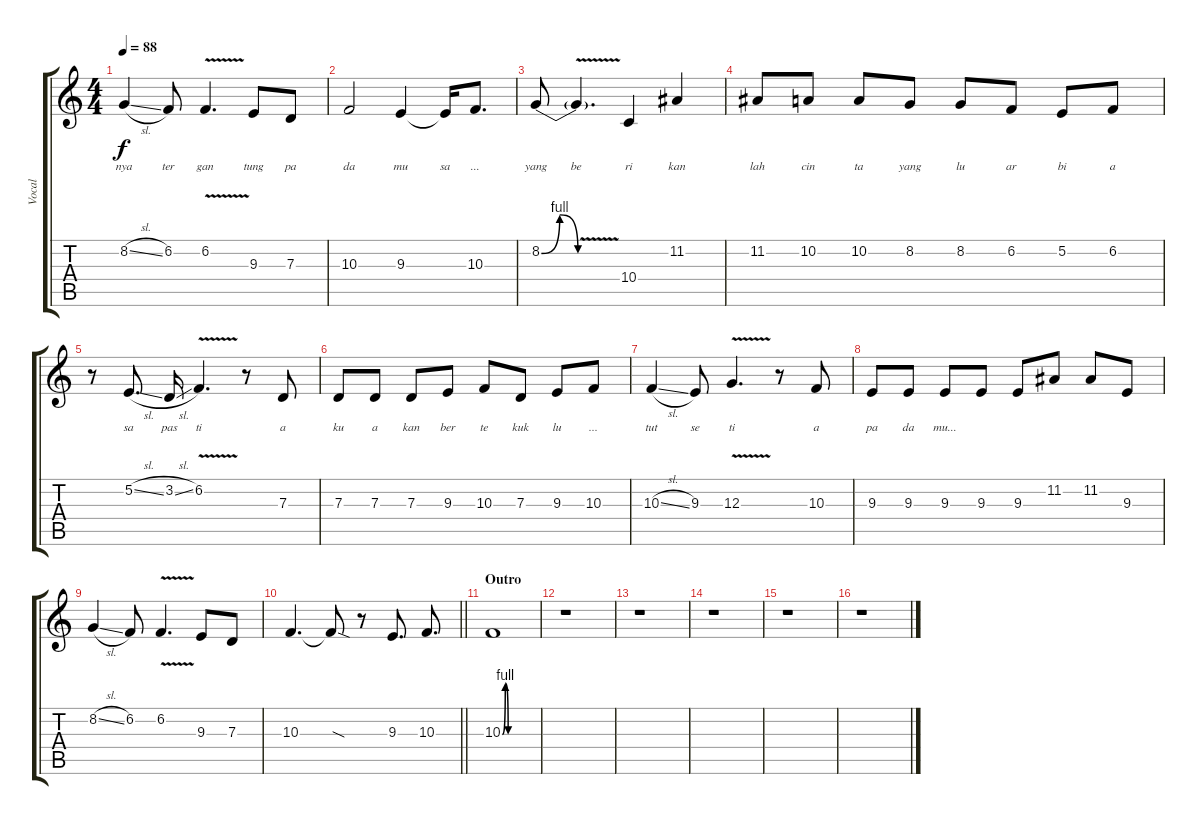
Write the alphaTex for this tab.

\track ("Vocal" "Vocal") {instrument oboe}
\staff {score tabs}
\tuning (E4 B3 G3 D3 A2 E2) {hide}
\ts (4 4)
\tempo 88
\clef g2
\ks c
8.2{sl}.4{lyrics (0 "nya") lyrics (1 "") lyrics (2 "") lyrics (3 "") lyrics (4 "") dy f} 6.2.8{lyrics (0 "ter") lyrics (1 "") lyrics (2 "") lyrics (3 "") lyrics (4 "")} 6.2{v}.4{d lyrics (0 "gan") lyrics (1 "") lyrics (2 "") lyrics (3 "") lyrics (4 "")} 9.3.8{lyrics (0 "tung") lyrics (1 "") lyrics (2 "") lyrics (3 "") lyrics (4 "")} 7.3.8{lyrics (0 "pa") lyrics (1 "") lyrics (2 "") lyrics (3 "") lyrics (4 "")} |
10.3.2{lyrics (0 "da") lyrics (1 "") lyrics (2 "") lyrics (3 "") lyrics (4 "")} 9.3.4{lyrics (0 "mu") lyrics (1 "") lyrics (2 "") lyrics (3 "") lyrics (4 "")} 9.3{t}.16{lyrics (0 "sa") lyrics (1 "") lyrics (2 "") lyrics (3 "") lyrics (4 "")} 10.3.8{d lyrics (0 "...") lyrics (1 "") lyrics (2 "") lyrics (3 "") lyrics (4 "")} |
8.2{be (bendrelease 0 0 10 4 50 4 60 0)}.8{lyrics (0 "yang") lyrics (1 "") lyrics (2 "") lyrics (3 "") lyrics (4 "")} 8.2{v t}.4{d lyrics (0 "be") lyrics (1 "") lyrics (2 "") lyrics (3 "") lyrics (4 "")} 10.4.4{lyrics (0 "ri") lyrics (1 "") lyrics (2 "") lyrics (3 "") lyrics (4 "")} 11.2.4{lyrics (0 "kan") lyrics (1 "") lyrics (2 "") lyrics (3 "") lyrics (4 "")} |
11.2.8{lyrics (0 "lah") lyrics (1 "") lyrics (2 "") lyrics (3 "") lyrics (4 "")} 10.2.8{lyrics (0 "cin") lyrics (1 "") lyrics (2 "") lyrics (3 "") lyrics (4 "")} 10.2.8{lyrics (0 "ta") lyrics (1 "") lyrics (2 "") lyrics (3 "") lyrics (4 "")} 8.2.8{lyrics (0 "yang") lyrics (1 "") lyrics (2 "") lyrics (3 "") lyrics (4 "")} 8.2.8{lyrics (0 "lu") lyrics (1 "") lyrics (2 "") lyrics (3 "") lyrics (4 "")} 6.2.8{lyrics (0 "ar") lyrics (1 "") lyrics (2 "") lyrics (3 "") lyrics (4 "")} 5.2.8{lyrics (0 "bi") lyrics (1 "") lyrics (2 "") lyrics (3 "") lyrics (4 "")} 6.2.8{lyrics (0 "a") lyrics (1 "") lyrics (2 "") lyrics (3 "") lyrics (4 "")} |
r.8 5.2{sl}.8{d lyrics (0 "sa") lyrics (1 "") lyrics (2 "") lyrics (3 "") lyrics (4 "")} 3.2{sl}.16{lyrics (0 "pas") lyrics (1 "") lyrics (2 "") lyrics (3 "") lyrics (4 "")} 6.2{v}.4{d lyrics (0 "ti") lyrics (1 "") lyrics (2 "") lyrics (3 "") lyrics (4 "")} r.8 7.3.8{lyrics (0 "a") lyrics (1 "") lyrics (2 "") lyrics (3 "") lyrics (4 "")} |
7.3.8{lyrics (0 "ku") lyrics (1 "") lyrics (2 "") lyrics (3 "") lyrics (4 "")} 7.3.8{lyrics (0 "a") lyrics (1 "") lyrics (2 "") lyrics (3 "") lyrics (4 "")} 7.3.8{lyrics (0 "kan") lyrics (1 "") lyrics (2 "") lyrics (3 "") lyrics (4 "")} 9.3.8{lyrics (0 "ber") lyrics (1 "") lyrics (2 "") lyrics (3 "") lyrics (4 "")} 10.3.8{lyrics (0 "te") lyrics (1 "") lyrics (2 "") lyrics (3 "") lyrics (4 "")} 7.3.8{lyrics (0 "kuk") lyrics (1 "") lyrics (2 "") lyrics (3 "") lyrics (4 "")} 9.3.8{lyrics (0 "lu") lyrics (1 "") lyrics (2 "") lyrics (3 "") lyrics (4 "")} 10.3.8{lyrics (0 "...") lyrics (1 "") lyrics (2 "") lyrics (3 "") lyrics (4 "")} |
10.3{sl}.4{lyrics (0 "tut") lyrics (1 "") lyrics (2 "") lyrics (3 "") lyrics (4 "")} 9.3.8{lyrics (0 "se") lyrics (1 "") lyrics (2 "") lyrics (3 "") lyrics (4 "")} 12.3{v}.4{d lyrics (0 "ti") lyrics (1 "") lyrics (2 "") lyrics (3 "") lyrics (4 "")} r.8 10.3.8{lyrics (0 "a") lyrics (1 "") lyrics (2 "") lyrics (3 "") lyrics (4 "")} |
9.3.8{lyrics (0 "pa") lyrics (1 "") lyrics (2 "") lyrics (3 "") lyrics (4 "")} 9.3.8{lyrics (0 "da") lyrics (1 "") lyrics (2 "") lyrics (3 "") lyrics (4 "")} 9.3.8{lyrics (0 "mu...") lyrics (1 "") lyrics (2 "") lyrics (3 "") lyrics (4 "")} 9.3.8 9.3.8 11.2.8 11.2.8 9.3.8 |
8.2{sl}.4 6.2.8 6.2{v}.4{d} 9.3.8 7.3.8 |
\barLineRight lightlight
10.3.4{d} 10.3{sod t}.8 r.8 9.3.8{d} 10.3.8{d} |
\section ("" "Outro")
10.3{be (custom 0 0 5 4 10 0 60 0)}.1 |
r.1 |
r.1 |
r.1 |
r.1 |
r.1
